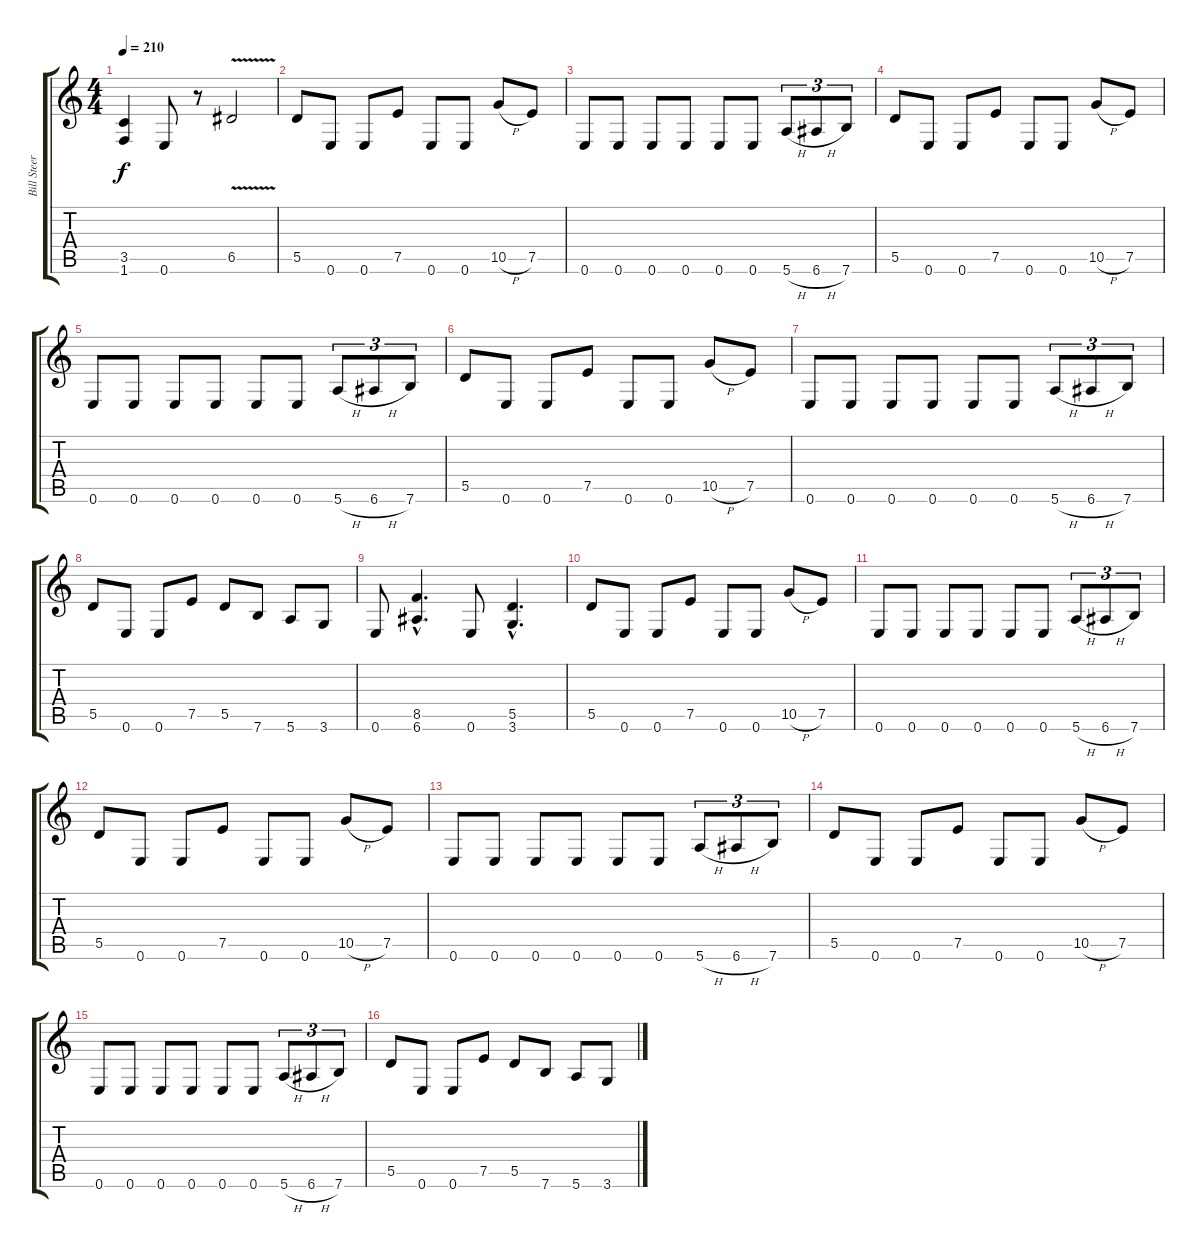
\track ("Bill Steer" "Bill Steer") {instrument distortionguitar}
\staff {score tabs}
\tuning (E4 B3 G3 D3 A2 E2) {hide}
\ts (4 4)
\tempo 210
\clef g2
\ks c
(3.5 1.6).4{dy f} 0.6.8 r.8 6.5{v}.2 |
5.5.8 0.6.8 0.6.8 7.5.8 0.6.8 0.6.8 10.5{h}.8 7.5.8 |
0.6.8 0.6.8 0.6.8 0.6.8 0.6.8 0.6.8 5.6{h}.8{tu (3 2)} 6.6{h}.8{tu (3 2)} 7.6.8{tu (3 2)} |
5.5.8 0.6.8 0.6.8 7.5.8 0.6.8 0.6.8 10.5{h}.8 7.5.8 |
0.6.8 0.6.8 0.6.8 0.6.8 0.6.8 0.6.8 5.6{h}.8{tu (3 2)} 6.6{h}.8{tu (3 2)} 7.6.8{tu (3 2)} |
5.5.8 0.6.8 0.6.8 7.5.8 0.6.8 0.6.8 10.5{h}.8 7.5.8 |
0.6.8 0.6.8 0.6.8 0.6.8 0.6.8 0.6.8 5.6{h}.8{tu (3 2)} 6.6{h}.8{tu (3 2)} 7.6.8{tu (3 2)} |
5.5.8 0.6.8 0.6.8 7.5.8 5.5.8 7.6.8 5.6.8 3.6.8 |
0.6.8 (8.5{hac} 6.6{hac}).4{d} 0.6.8 (5.5{hac} 3.6{hac}).4{d} |
5.5.8 0.6.8 0.6.8 7.5.8 0.6.8 0.6.8 10.5{h}.8 7.5.8 |
0.6.8 0.6.8 0.6.8 0.6.8 0.6.8 0.6.8 5.6{h}.8{tu (3 2)} 6.6{h}.8{tu (3 2)} 7.6.8{tu (3 2)} |
5.5.8 0.6.8 0.6.8 7.5.8 0.6.8 0.6.8 10.5{h}.8 7.5.8 |
0.6.8 0.6.8 0.6.8 0.6.8 0.6.8 0.6.8 5.6{h}.8{tu (3 2)} 6.6{h}.8{tu (3 2)} 7.6.8{tu (3 2)} |
5.5.8 0.6.8 0.6.8 7.5.8 0.6.8 0.6.8 10.5{h}.8 7.5.8 |
0.6.8 0.6.8 0.6.8 0.6.8 0.6.8 0.6.8 5.6{h}.8{tu (3 2)} 6.6{h}.8{tu (3 2)} 7.6.8{tu (3 2)} |
5.5.8 0.6.8 0.6.8 7.5.8 5.5.8 7.6.8 5.6.8 3.6.8
